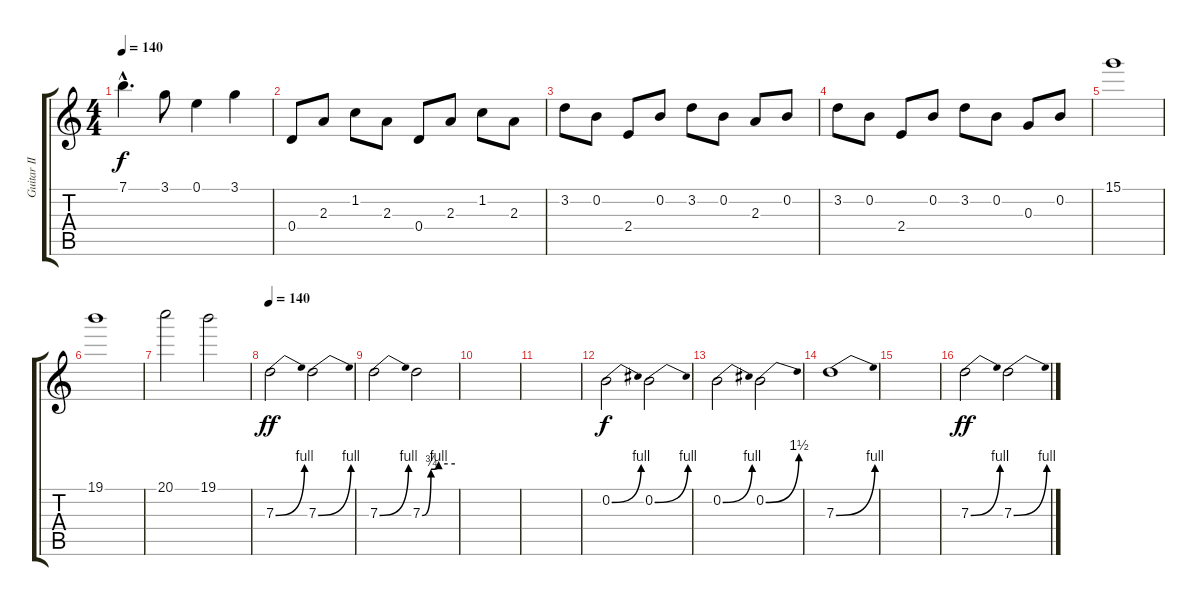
\track ("Guitar II" "Guitar II") {instrument overdrivenguitar}
\staff {score tabs}
\tuning (E4 B3 G3 D3 A2 E2) {hide}
\ts (4 4)
\tempo 140
\clef g2
\ks c
7.1{hac}.4{d dy f} 3.1.8 0.1.4 3.1.4 |
0.4.8 2.3.8 1.2.8 2.3.8 0.4.8 2.3.8 1.2.8 2.3.8 |
3.2.8 0.2.8 2.4.8 0.2.8 3.2.8 0.2.8 2.3.8 0.2.8 |
3.2.8 0.2.8 2.4.8 0.2.8 3.2.8 0.2.8 0.3.8 0.2.8 |
15.1.1 |
19.1.1 |
20.1.2 19.1.2 |
\tempo 140
7.3{be (bend 0 0 60 4)}.2{dy ff} 7.3{be (bend 0 0 60 4)}.2 |
7.3{be (bend 0 0 60 4)}.2 7.3{be (custom 0 0 16 3 30 4 60 4)}.2 |
|
|
0.2{be (bend 0 0 60 4)}.2{dy f} 0.2{be (bend 0 0 60 4)}.2 |
0.2{be (bend 0 0 60 4)}.2 0.2{be (bend 0 0 60 6)}.2 |
7.3{be (bend 0 0 60 4)}.1 |
|
7.3{be (bend 0 0 60 4)}.2{dy ff} 7.3{be (bend 0 0 60 4)}.2
